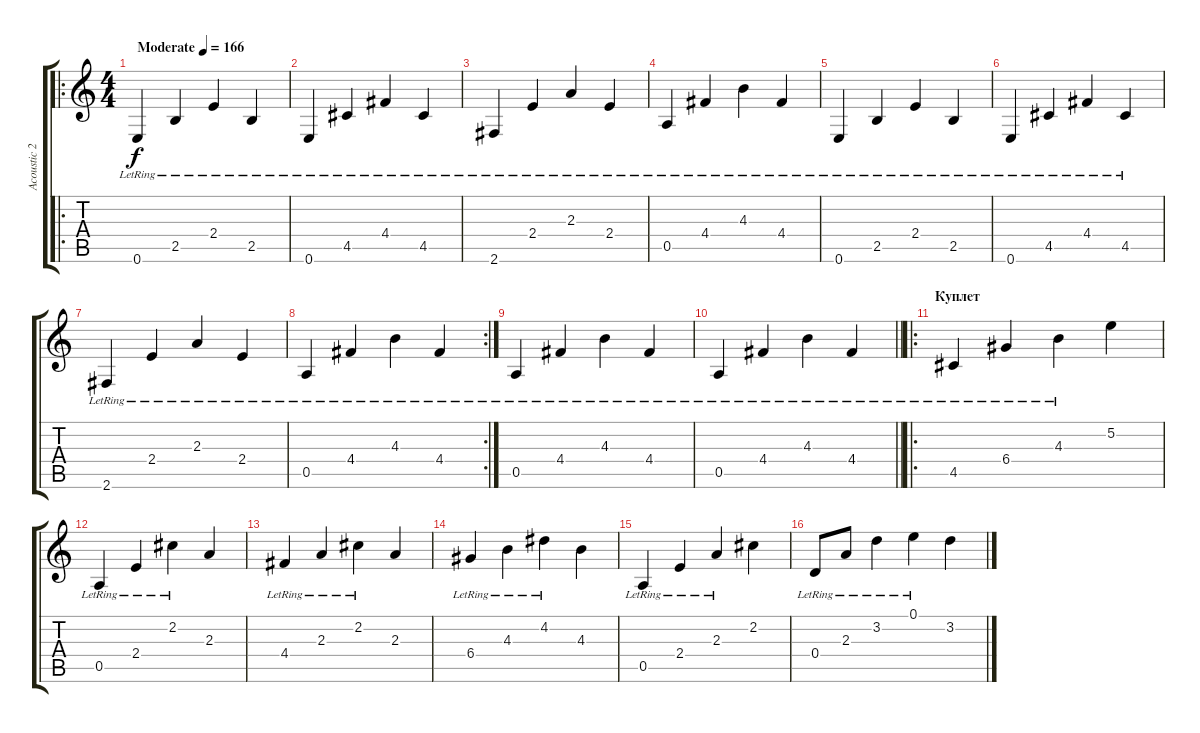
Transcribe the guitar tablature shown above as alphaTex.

\track ("Acoustic 2" "Acoustic 2") {instrument acousticguitarsteel}
\staff {score tabs}
\tuning (E4 B3 G3 D3 A2 E2) {hide}
\ro
\ts (4 4)
\tempo (166 "Moderate")
\clef g2
\ks c
0.6{lr}.4{dy f instrument acousticguitarsteel} 2.5{lr}.4 2.4{lr}.4 2.5{lr}.4 |
0.6{lr}.4 4.5{lr}.4 4.4{lr}.4 4.5{lr}.4 |
2.6{lr}.4 2.4{lr}.4 2.3{lr}.4 2.4{lr}.4 |
0.5{lr}.4 4.4{lr}.4 4.3{lr}.4 4.4{lr}.4 |
0.6{lr}.4 2.5{lr}.4 2.4{lr}.4 2.5{lr}.4 |
0.6{lr}.4 4.5{lr}.4 4.4{lr}.4 4.5{lr}.4 |
2.6{lr}.4 2.4{lr}.4 2.3{lr}.4 2.4{lr}.4 |
\rc 2
0.5{lr}.4 4.4{lr}.4 4.3{lr}.4 4.4{lr}.4 |
0.5{lr}.4 4.4{lr}.4 4.3{lr}.4 4.4{lr}.4 |
\barLineRight lightlight
0.5{lr}.4 4.4{lr}.4 4.3{lr}.4 4.4{lr}.4 |
\ro
\section ("" "Куплет")
4.5{lr}.4 6.4{lr}.4 4.3{lr}.4 5.2.4 |
0.5{lr}.4 2.4{lr}.4 2.2{lr}.4 2.3.4 |
4.4{lr}.4 2.3{lr}.4 2.2{lr}.4 2.3.4 |
6.4{lr}.4 4.3{lr}.4 4.2{lr}.4 4.3.4 |
0.5{lr}.4 2.4{lr}.4 2.3{lr}.4 2.2.4 |
0.4{lr}.8 2.3{lr}.8 3.2{lr}.4 0.1{lr}.4 3.2.4
